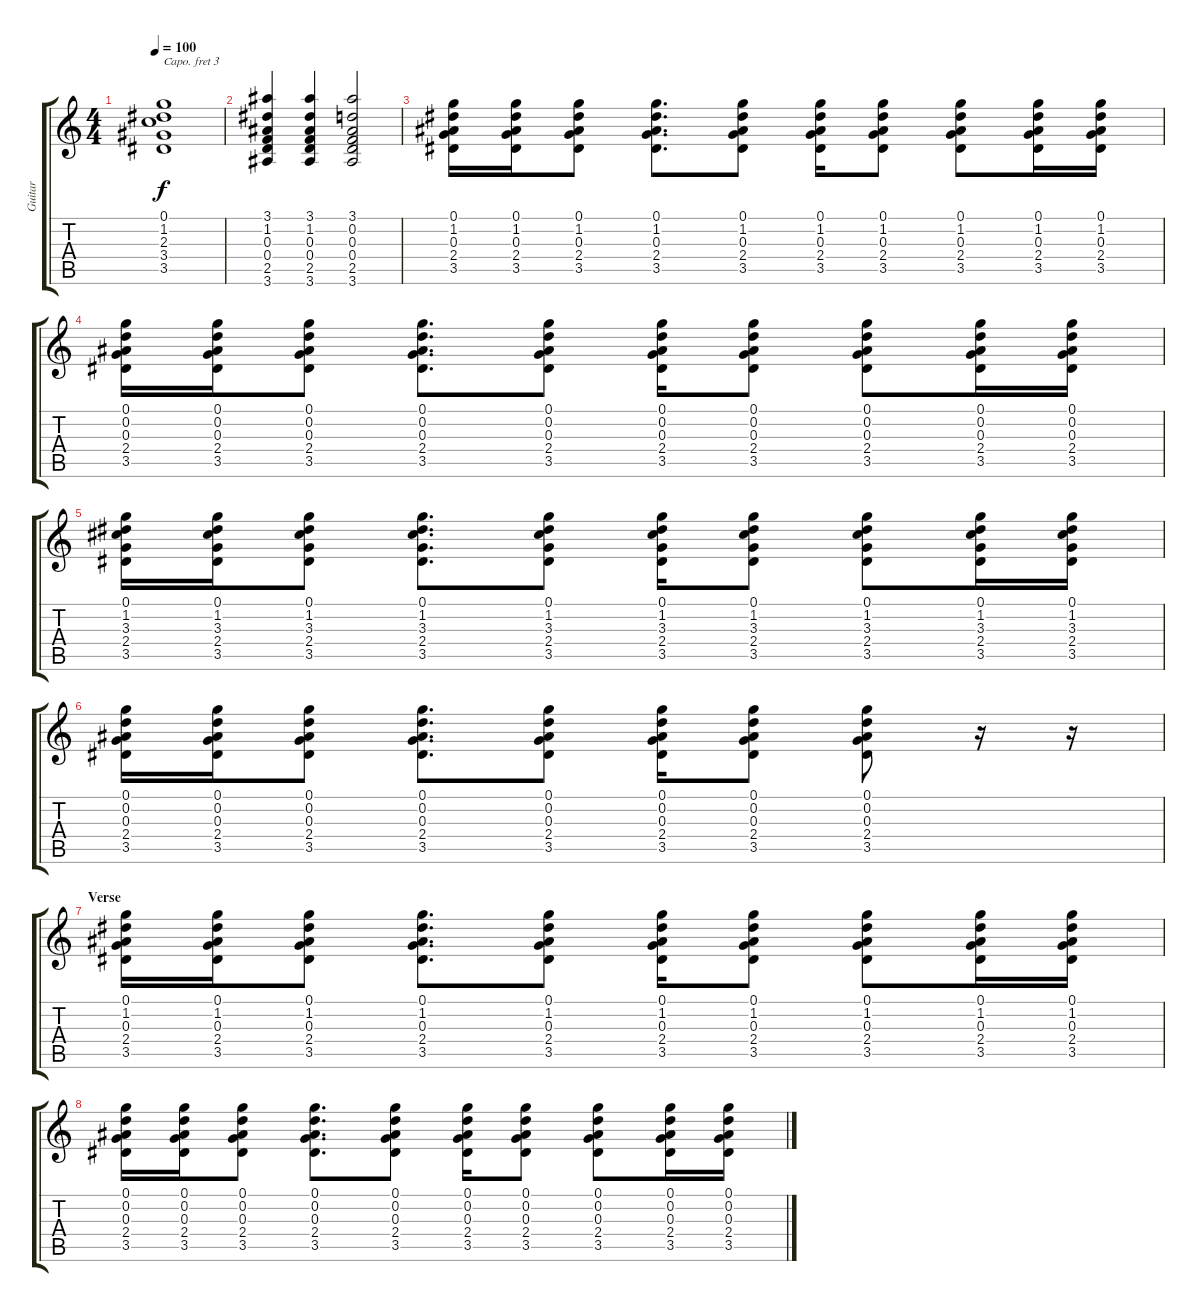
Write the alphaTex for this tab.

\track ("Guitar" "Guitar") {instrument electricguitarclean}
\staff {score tabs}
\capo 3
\tuning (E4 B3 G3 D3 A2 E2) {hide}
\ts (4 4)
\tempo 100
\clef g2
\ks c
(0.1 1.2 2.3 3.4 3.5).1{dy f} |
(3.1 1.2 0.3 0.4 2.5 3.6).4 (3.1 1.2 0.3 0.4 2.5 3.6).4 (3.1 0.2 0.3 0.4 2.5 3.6).2 |
(0.1 1.2 0.3 2.4 3.5).16 (0.1 1.2 0.3 2.4 3.5).16 (0.1 1.2 0.3 2.4 3.5).8 (0.1 1.2 0.3 2.4 3.5).8{d} (0.1 1.2 0.3 2.4 3.5).8 (0.1 1.2 0.3 2.4 3.5).16 (0.1 1.2 0.3 2.4 3.5).8 (0.1 1.2 0.3 2.4 3.5).8 (0.1 1.2 0.3 2.4 3.5).16 (0.1 1.2 0.3 2.4 3.5).16 |
(0.1 0.2 0.3 2.4 3.5).16 (0.1 0.2 0.3 2.4 3.5).16 (0.1 0.2 0.3 2.4 3.5).8 (0.1 0.2 0.3 2.4 3.5).8{d} (0.1 0.2 0.3 2.4 3.5).8 (0.1 0.2 0.3 2.4 3.5).16 (0.1 0.2 0.3 2.4 3.5).8 (0.1 0.2 0.3 2.4 3.5).8 (0.1 0.2 0.3 2.4 3.5).16 (0.1 0.2 0.3 2.4 3.5).16 |
(0.1 1.2 3.3 2.4 3.5).16 (0.1 1.2 3.3 2.4 3.5).16 (0.1 1.2 3.3 2.4 3.5).8 (0.1 1.2 3.3 2.4 3.5).8{d} (0.1 1.2 3.3 2.4 3.5).8 (0.1 1.2 3.3 2.4 3.5).16 (0.1 1.2 3.3 2.4 3.5).8 (0.1 1.2 3.3 2.4 3.5).8 (0.1 1.2 3.3 2.4 3.5).16 (0.1 1.2 3.3 2.4 3.5).16 |
(0.1 0.2 0.3 2.4 3.5).16 (0.1 0.2 0.3 2.4 3.5).16 (0.1 0.2 0.3 2.4 3.5).8 (0.1 0.2 0.3 2.4 3.5).8{d} (0.1 0.2 0.3 2.4 3.5).8 (0.1 0.2 0.3 2.4 3.5).16 (0.1 0.2 0.3 2.4 3.5).8 (0.1 0.2 0.3 2.4 3.5).8 r.16 r.16 |
\section ("" "Verse")
(0.1 1.2 0.3 2.4 3.5).16 (0.1 1.2 0.3 2.4 3.5).16 (0.1 1.2 0.3 2.4 3.5).8 (0.1 1.2 0.3 2.4 3.5).8{d} (0.1 1.2 0.3 2.4 3.5).8 (0.1 1.2 0.3 2.4 3.5).16 (0.1 1.2 0.3 2.4 3.5).8 (0.1 1.2 0.3 2.4 3.5).8 (0.1 1.2 0.3 2.4 3.5).16 (0.1 1.2 0.3 2.4 3.5).16 |
(0.1 0.2 0.3 2.4 3.5).16 (0.1 0.2 0.3 2.4 3.5).16 (0.1 0.2 0.3 2.4 3.5).8 (0.1 0.2 0.3 2.4 3.5).8{d} (0.1 0.2 0.3 2.4 3.5).8 (0.1 0.2 0.3 2.4 3.5).16 (0.1 0.2 0.3 2.4 3.5).8 (0.1 0.2 0.3 2.4 3.5).8 (0.1 0.2 0.3 2.4 3.5).16 (0.1 0.2 0.3 2.4 3.5).16
